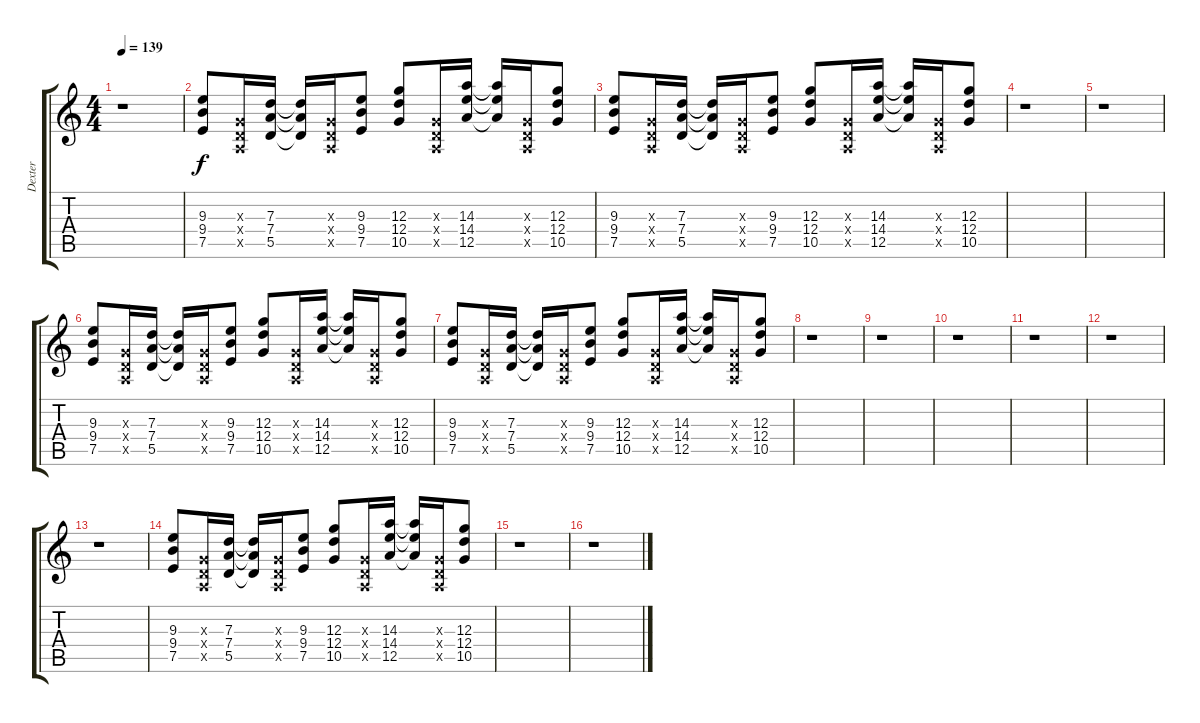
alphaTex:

\track ("Dexter" "Dexter") {instrument distortionguitar}
\staff {score tabs}
\tuning (E4 B3 G3 D3 A2 D2) {hide}
\ts (4 4)
\tempo 139
\clef g2
\ks c
r.1{dy f} |
(9.3 9.4 7.5).8 (0.3{x} 0.4{x} 0.5{x}).16 (7.3 7.4 5.5).16 (7.3{t} 7.4{t} 5.5{t}).16 (0.3{x} 0.4{x} 0.5{x}).16 (9.3 9.4 7.5).8 (12.3 12.4 10.5).8 (0.3{x} 0.4{x} 0.5{x}).16 (14.3 14.4 12.5).16 (14.3{t} 14.4{t} 12.5{t}).16 (0.3{x} 0.4{x} 0.5{x}).16 (12.3 12.4 10.5).8 |
(9.3 9.4 7.5).8 (0.3{x} 0.4{x} 0.5{x}).16 (7.3 7.4 5.5).16 (7.3{t} 7.4{t} 5.5{t}).16 (0.3{x} 0.4{x} 0.5{x}).16 (9.3 9.4 7.5).8 (12.3 12.4 10.5).8 (0.3{x} 0.4{x} 0.5{x}).16 (14.3 14.4 12.5).16 (14.3{t} 14.4{t} 12.5{t}).16 (0.3{x} 0.4{x} 0.5{x}).16 (12.3 12.4 10.5).8 |
r.1 |
r.1 |
(9.3 9.4 7.5).8 (0.3{x} 0.4{x} 0.5{x}).16 (7.3 7.4 5.5).16 (7.3{t} 7.4{t} 5.5{t}).16 (0.3{x} 0.4{x} 0.5{x}).16 (9.3 9.4 7.5).8 (12.3 12.4 10.5).8 (0.3{x} 0.4{x} 0.5{x}).16 (14.3 14.4 12.5).16 (14.3{t} 14.4{t} 12.5{t}).16 (0.3{x} 0.4{x} 0.5{x}).16 (12.3 12.4 10.5).8 |
(9.3 9.4 7.5).8 (0.3{x} 0.4{x} 0.5{x}).16 (7.3 7.4 5.5).16 (7.3{t} 7.4{t} 5.5{t}).16 (0.3{x} 0.4{x} 0.5{x}).16 (9.3 9.4 7.5).8 (12.3 12.4 10.5).8 (0.3{x} 0.4{x} 0.5{x}).16 (14.3 14.4 12.5).16 (14.3{t} 14.4{t} 12.5{t}).16 (0.3{x} 0.4{x} 0.5{x}).16 (12.3 12.4 10.5).8 |
r.1 |
r.1 |
r.1 |
r.1 |
r.1 |
r.1 |
(9.3 9.4 7.5).8 (0.3{x} 0.4{x} 0.5{x}).16 (7.3 7.4 5.5).16 (7.3{t} 7.4{t} 5.5{t}).16 (0.3{x} 0.4{x} 0.5{x}).16 (9.3 9.4 7.5).8 (12.3 12.4 10.5).8 (0.3{x} 0.4{x} 0.5{x}).16 (14.3 14.4 12.5).16 (14.3{t} 14.4{t} 12.5{t}).16 (0.3{x} 0.4{x} 0.5{x}).16 (12.3 12.4 10.5).8 |
r.1 |
r.1
